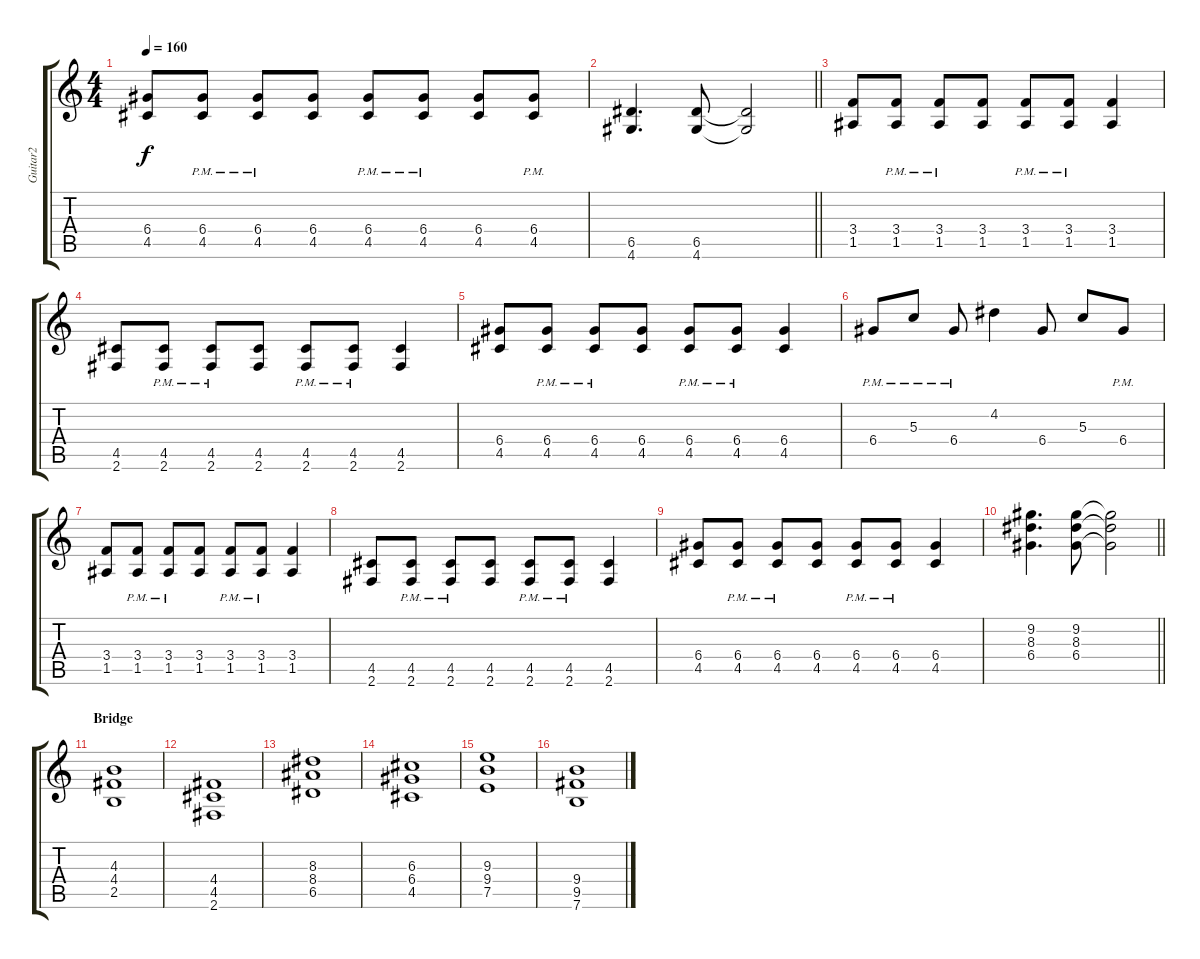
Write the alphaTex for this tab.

\track ("Guitar2" "Guitar2") {instrument overdrivenguitar}
\staff {score tabs}
\tuning (E4 B3 G3 D3 A2 E2) {hide}
\ts (4 4)
\tempo 160
\clef g2
\ks c
(6.4 4.5).8{dy f} (6.4{pm} 4.5{pm}).8 (6.4{pm} 4.5{pm}).8 (6.4 4.5).8 (6.4{pm} 4.5{pm}).8 (6.4{pm} 4.5{pm}).8 (6.4 4.5).8 (6.4{pm} 4.5{pm}).8 |
\barLineRight lightlight
(6.5 4.6).4{d} (6.5 4.6).8 (6.5{t} 4.6{t}).2 |
(3.4 1.5).8 (3.4{pm} 1.5{pm}).8 (3.4{pm} 1.5{pm}).8 (3.4 1.5).8 (3.4{pm} 1.5{pm}).8 (3.4{pm} 1.5{pm}).8 (3.4 1.5).4 |
(4.5 2.6).8 (4.5{pm} 2.6{pm}).8 (4.5{pm} 2.6{pm}).8 (4.5 2.6).8 (4.5{pm} 2.6{pm}).8 (4.5{pm} 2.6{pm}).8 (4.5 2.6).4 |
(6.4 4.5).8 (6.4{pm} 4.5{pm}).8 (6.4{pm} 4.5{pm}).8 (6.4 4.5).8 (6.4{pm} 4.5{pm}).8 (6.4{pm} 4.5{pm}).8 (6.4 4.5).4 |
6.4{pm}.8 5.3{pm}.8 6.4{pm}.8 4.2.4 6.4.8 5.3.8 6.4{pm}.8 |
(3.4 1.5).8 (3.4{pm} 1.5{pm}).8 (3.4{pm} 1.5{pm}).8 (3.4 1.5).8 (3.4{pm} 1.5{pm}).8 (3.4{pm} 1.5{pm}).8 (3.4 1.5).4 |
(4.5 2.6).8 (4.5{pm} 2.6{pm}).8 (4.5{pm} 2.6{pm}).8 (4.5 2.6).8 (4.5{pm} 2.6{pm}).8 (4.5{pm} 2.6{pm}).8 (4.5 2.6).4 |
(6.4 4.5).8 (6.4{pm} 4.5{pm}).8 (6.4{pm} 4.5{pm}).8 (6.4 4.5).8 (6.4{pm} 4.5{pm}).8 (6.4{pm} 4.5{pm}).8 (6.4 4.5).4 |
\barLineRight lightlight
(9.2 8.3 6.4).4{d} (9.2 8.3 6.4).8 (9.2{t} 8.3{t} 6.4{t}).2 |
\section ("" "Bridge")
(4.3 4.4 2.5).1 |
(4.4 4.5 2.6).1 |
(8.3 8.4 6.5).1 |
(6.3 6.4 4.5).1 |
(9.3 9.4 7.5).1 |
(9.4 9.5 7.6).1
